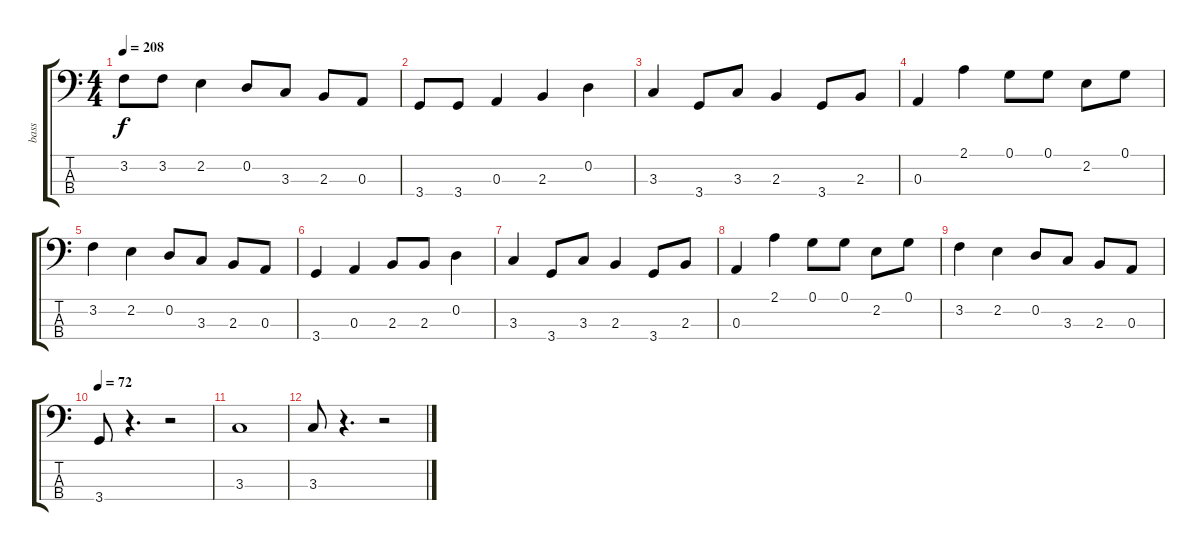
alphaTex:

\track ("bass" "bass") {instrument electricbassfinger}
\staff {score tabs}
\tuning (G2 D2 A1 E1) {hide}
\ts (4 4)
\tempo 208
\clef f4
\ks c
3.2.8{dy f} 3.2.8 2.2.4 0.2.8 3.3.8 2.3.8 0.3.8 |
3.4.8 3.4.8 0.3.4 2.3.4 0.2.4 |
3.3.4 3.4.8 3.3.8 2.3.4 3.4.8 2.3.8 |
0.3.4 2.1.4 0.1.8 0.1.8 2.2.8 0.1.8 |
3.2.4 2.2.4 0.2.8 3.3.8 2.3.8 0.3.8 |
3.4.4 0.3.4 2.3.8 2.3.8 0.2.4 |
3.3.4 3.4.8 3.3.8 2.3.4 3.4.8 2.3.8 |
0.3.4 2.1.4 0.1.8 0.1.8 2.2.8 0.1.8 |
3.2.4 2.2.4 0.2.8 3.3.8 2.3.8 0.3.8 |
\tempo 72
3.4.8 r.4{d} r.2 |
3.3.1 |
3.3.8 r.4{d} r.2
